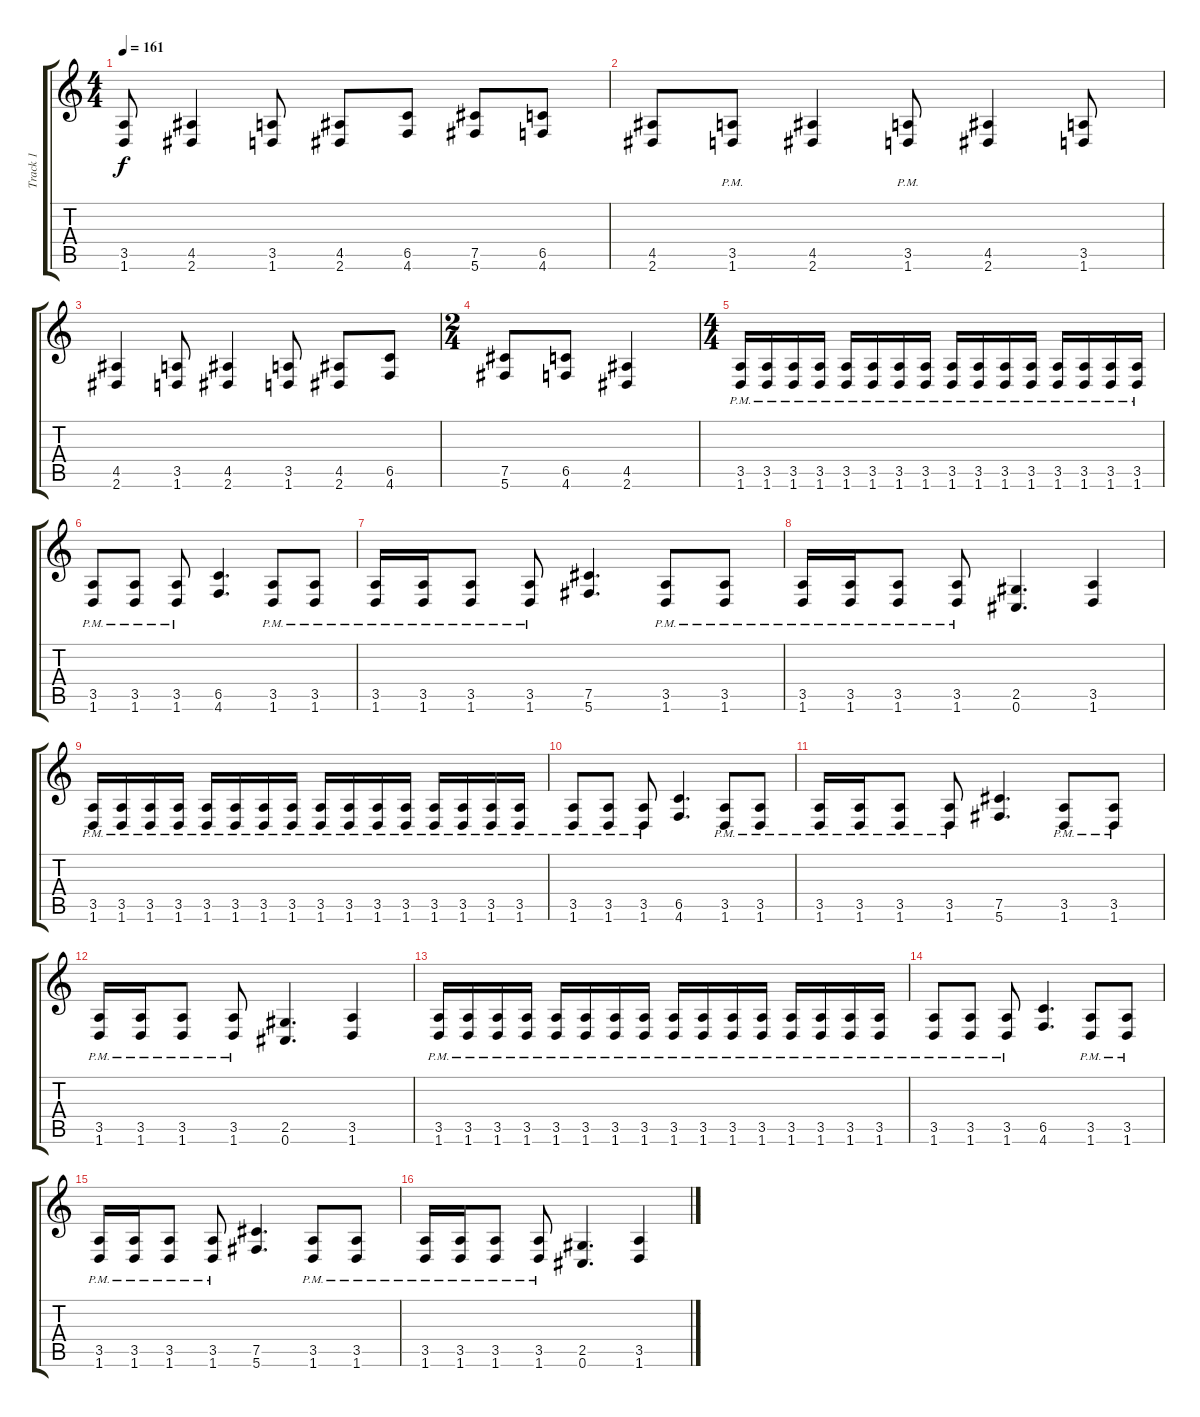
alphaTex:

\track ("Track 1" "Track 1") {instrument distortionguitar}
\staff {score tabs}
\tuning (Db4 Ab3 E3 B2 Gb2 Db2) {hide}
\ts (4 4)
\tempo 161
\clef g2
\ks c
(3.5 1.6).8{dy f} (4.5 2.6).4 (3.5 1.6).8 (4.5 2.6).8 (6.5 4.6).8 (7.5 5.6).8 (6.5 4.6).8 |
(4.5 2.6).8 (3.5{pm} 1.6).8 (4.5 2.6).4 (3.5{pm} 1.6{pm}).8 (4.5 2.6).4 (3.5 1.6).8 |
(4.5 2.6).4 (3.5 1.6).8 (4.5 2.6).4 (3.5 1.6).8 (4.5 2.6).8 (6.5 4.6).8 |
\ts (2 4)
(7.5 5.6).8 (6.5 4.6).8 (4.5 2.6).4 |
\ts (4 4)
(3.5{pm} 1.6{pm}).16 (3.5{pm} 1.6{pm}).16 (3.5{pm} 1.6{pm}).16 (3.5{pm} 1.6{pm}).16 (3.5{pm} 1.6{pm}).16 (3.5{pm} 1.6{pm}).16 (3.5{pm} 1.6{pm}).16 (3.5{pm} 1.6{pm}).16 (3.5{pm} 1.6{pm}).16 (3.5{pm} 1.6{pm}).16 (3.5{pm} 1.6{pm}).16 (3.5{pm} 1.6{pm}).16 (3.5{pm} 1.6{pm}).16 (3.5{pm} 1.6{pm}).16 (3.5{pm} 1.6{pm}).16 (3.5{pm} 1.6{pm}).16 |
(3.5{pm} 1.6{pm}).8 (3.5{pm} 1.6{pm}).8 (3.5{pm} 1.6{pm}).8 (6.5 4.6).4{d} (3.5{pm} 1.6{pm}).8 (3.5{pm} 1.6{pm}).8 |
(3.5{pm} 1.6{pm}).16 (3.5{pm} 1.6{pm}).16 (3.5{pm} 1.6{pm}).8 (3.5{pm} 1.6{pm}).8 (7.5 5.6).4{d} (3.5{pm} 1.6{pm}).8 (3.5{pm} 1.6{pm}).8 |
(3.5{pm} 1.6{pm}).16 (3.5{pm} 1.6{pm}).16 (3.5{pm} 1.6{pm}).8 (3.5{pm} 1.6{pm}).8 (2.5 0.6).4{d} (3.5 1.6).4 |
(3.5{pm} 1.6{pm}).16 (3.5{pm} 1.6{pm}).16 (3.5{pm} 1.6{pm}).16 (3.5{pm} 1.6{pm}).16 (3.5{pm} 1.6{pm}).16 (3.5{pm} 1.6{pm}).16 (3.5{pm} 1.6{pm}).16 (3.5{pm} 1.6{pm}).16 (3.5{pm} 1.6{pm}).16 (3.5{pm} 1.6{pm}).16 (3.5{pm} 1.6{pm}).16 (3.5{pm} 1.6{pm}).16 (3.5{pm} 1.6{pm}).16 (3.5{pm} 1.6{pm}).16 (3.5{pm} 1.6{pm}).16 (3.5{pm} 1.6{pm}).16 |
(3.5{pm} 1.6{pm}).8 (3.5{pm} 1.6{pm}).8 (3.5{pm} 1.6{pm}).8 (6.5 4.6).4{d} (3.5{pm} 1.6{pm}).8 (3.5{pm} 1.6{pm}).8 |
(3.5{pm} 1.6{pm}).16 (3.5{pm} 1.6{pm}).16 (3.5{pm} 1.6{pm}).8 (3.5{pm} 1.6{pm}).8 (7.5 5.6).4{d} (3.5{pm} 1.6{pm}).8 (3.5{pm} 1.6{pm}).8 |
(3.5{pm} 1.6{pm}).16 (3.5{pm} 1.6{pm}).16 (3.5{pm} 1.6{pm}).8 (3.5{pm} 1.6{pm}).8 (2.5 0.6).4{d} (3.5 1.6).4 |
(3.5{pm} 1.6{pm}).16 (3.5{pm} 1.6{pm}).16 (3.5{pm} 1.6{pm}).16 (3.5{pm} 1.6{pm}).16 (3.5{pm} 1.6{pm}).16 (3.5{pm} 1.6{pm}).16 (3.5{pm} 1.6{pm}).16 (3.5{pm} 1.6{pm}).16 (3.5{pm} 1.6{pm}).16 (3.5{pm} 1.6{pm}).16 (3.5{pm} 1.6{pm}).16 (3.5{pm} 1.6{pm}).16 (3.5{pm} 1.6{pm}).16 (3.5{pm} 1.6{pm}).16 (3.5{pm} 1.6{pm}).16 (3.5{pm} 1.6{pm}).16 |
(3.5{pm} 1.6{pm}).8 (3.5{pm} 1.6{pm}).8 (3.5{pm} 1.6{pm}).8 (6.5 4.6).4{d} (3.5{pm} 1.6{pm}).8 (3.5{pm} 1.6{pm}).8 |
(3.5{pm} 1.6{pm}).16 (3.5{pm} 1.6{pm}).16 (3.5{pm} 1.6{pm}).8 (3.5{pm} 1.6{pm}).8 (7.5 5.6).4{d} (3.5{pm} 1.6{pm}).8 (3.5{pm} 1.6{pm}).8 |
(3.5{pm} 1.6{pm}).16 (3.5{pm} 1.6{pm}).16 (3.5{pm} 1.6{pm}).8 (3.5{pm} 1.6{pm}).8 (2.5 0.6).4{d} (3.5 1.6).4
